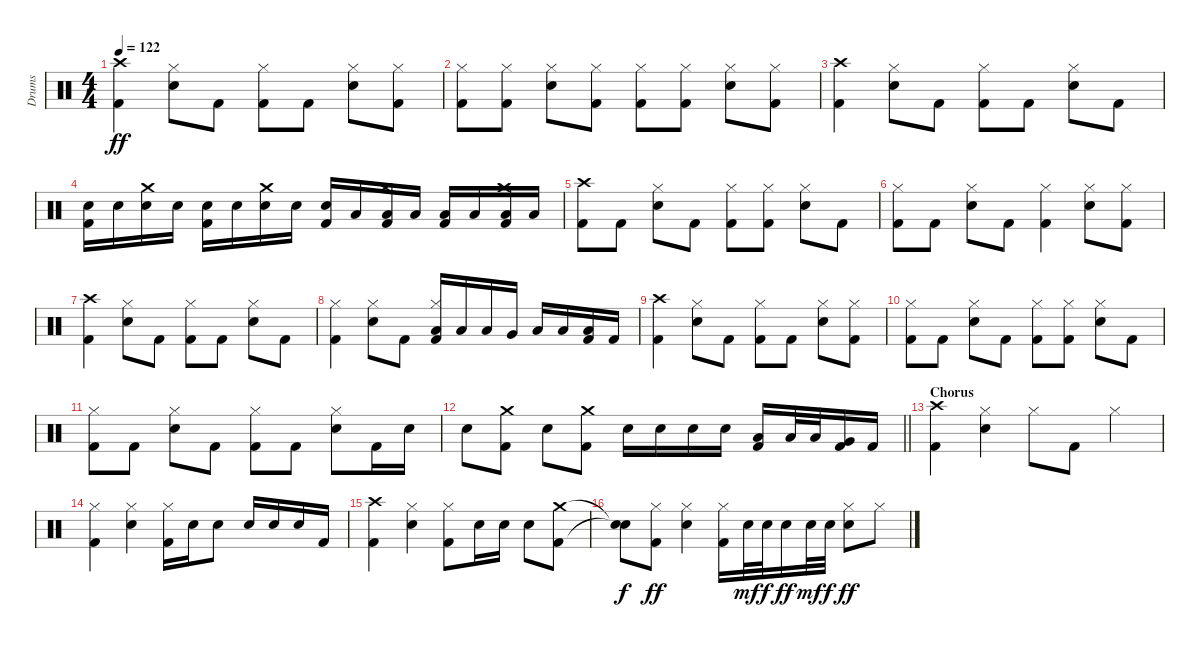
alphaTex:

\track ("Drums" "Drums") {instrument percussion}
\staff {score}
\articulation defaults
\ts (4 4)
\tempo 122
\clef neutral
\ks c
("Crash high (hit)" "Kick (hit) 2").4{dy ff} ("Hi-Hat (closed)" "Snare (hit) 2").8 "Kick (hit) 2".8 ("Hi-Hat (closed)" "Kick (hit) 2").8 "Kick (hit) 2".8 ("Hi-Hat (closed)" "Snare (hit) 2").8 ("Hi-Hat (closed)" "Kick (hit) 2").8 |
("Hi-Hat (closed)" "Kick (hit) 2").8 ("Hi-Hat (closed)" "Kick (hit) 2").8 ("Hi-Hat (closed)" "Snare (hit) 2").8 ("Hi-Hat (closed)" "Kick (hit) 2").8 ("Hi-Hat (closed)" "Kick (hit) 2").8 ("Hi-Hat (closed)" "Kick (hit) 2").8 ("Hi-Hat (closed)" "Snare (hit) 2").8 ("Hi-Hat (closed)" "Kick (hit) 2").8 |
("Crash high (hit)" "Kick (hit) 2").4 ("Hi-Hat (closed)" "Snare (hit) 2").8 "Kick (hit) 2".8 ("Hi-Hat (closed)" "Kick (hit) 2").8 "Kick (hit) 2".8 ("Hi-Hat (closed)" "Snare (hit) 2").8 "Kick (hit) 2".8 |
("Snare (hit) 2" "Kick (hit) 2").16 "Snare (hit) 2".16 ("Crash medium (hit)" "Snare (hit) 2").16 "Snare (hit) 2".16 ("Snare (hit) 2" "Kick (hit) 2").16 "Snare (hit) 2".16 ("Crash medium (hit)" "Snare (hit) 2").16 "Snare (hit) 2".16 ("Snare (hit) 2" "Kick (hit) 2").16 "Low Tom (hit)".16 ("Crash medium (hit)" "Low Tom (hit)" "Kick (hit) 2").16 "Low Tom (hit)".16 ("Low Floor Tom (hit)" "Kick (hit) 2").16 "Low Floor Tom (hit)".16 ("Crash medium (hit)" "Low Floor Tom (hit)" "Kick (hit) 2").16 "Low Floor Tom (hit)".16 |
("Crash high (hit)" "Kick (hit) 2").8 "Kick (hit) 2".8 ("Hi-Hat (closed)" "Snare (hit) 2").8 "Kick (hit) 2".8 ("Hi-Hat (closed)" "Kick (hit) 2").8 ("Hi-Hat (closed)" "Kick (hit) 2").8 ("Hi-Hat (closed)" "Snare (hit) 2").8 "Kick (hit) 2".8 |
("Hi-Hat (closed)" "Kick (hit) 2").8 "Kick (hit) 2".8 ("Hi-Hat (closed)" "Snare (hit) 2").8 "Kick (hit) 2".8 ("Hi-Hat (closed)" "Kick (hit) 2").4 ("Hi-Hat (closed)" "Snare (hit) 2").8 ("Hi-Hat (closed)" "Kick (hit) 2").8 |
("Crash high (hit)" "Kick (hit) 2").4 ("Hi-Hat (closed)" "Snare (hit) 2").8 "Kick (hit) 2".8 ("Hi-Hat (closed)" "Kick (hit) 2").8 "Kick (hit) 2".8 ("Hi-Hat (closed)" "Snare (hit) 2").8 "Kick (hit) 2".8 |
("Hi-Hat (closed)" "Kick (hit) 2").4 ("Hi-Hat (closed)" "Snare (hit) 2").8 "Kick (hit) 2".8 ("Hi-Hat (closed)" "Low Tom (hit)" "Kick (hit) 2").16 "Low Tom (hit)".16 "Low Tom (hit)".16 "Very Low Tom (hit)".16 "Low Floor Tom (hit)".16 "Low Floor Tom (hit)".16 ("Low Floor Tom (hit)" "Kick (hit) 2").16 "Kick (hit) 2".16 |
("Crash high (hit)" "Kick (hit) 2").4 ("Hi-Hat (closed)" "Snare (hit) 2").8 "Kick (hit) 2".8 ("Hi-Hat (closed)" "Kick (hit) 2").8 "Kick (hit) 2".8 ("Hi-Hat (closed)" "Snare (hit) 2").8 ("Hi-Hat (closed)" "Kick (hit) 2").8 |
("Hi-Hat (closed)" "Kick (hit) 2").8 "Kick (hit) 2".8 ("Hi-Hat (closed)" "Snare (hit) 2").8 "Kick (hit) 2".8 ("Hi-Hat (closed)" "Kick (hit) 2").8 ("Hi-Hat (closed)" "Kick (hit) 2").8 ("Hi-Hat (closed)" "Snare (hit) 2").8 "Kick (hit) 2".8 |
("Hi-Hat (closed)" "Kick (hit) 2").8 "Kick (hit) 2".8 ("Hi-Hat (closed)" "Snare (hit) 2").8 "Kick (hit) 2".8 ("Hi-Hat (closed)" "Kick (hit) 2").8 "Kick (hit) 2".8 ("Hi-Hat (closed)" "Snare (hit) 2").8 "Kick (hit) 2".16 "Snare (hit) 2".16 |
\barLineRight lightlight "Snare (hit) 2".8
("Crash medium (hit)" "Kick (hit) 2").8 "Snare (hit) 2".8 ("Crash medium (hit)" "Kick (hit) 2").8 "Snare (hit) 2".16 "Snare (hit) 2".16 "Snare (hit) 2".16 "Snare (hit) 2".16 ("Low Tom (hit)" "Kick (hit) 2").16 "Low Tom (hit)".32 "Low Tom (hit)".32 ("Very Low Tom (hit)" "Kick (hit) 2").16 "Kick (hit) 2".16 |
\section ("" "Chorus")
("Crash high (hit)" "Kick (hit) 2").4 ("Hi-Hat (closed)" "Snare (hit) 2").4 "Hi-Hat (closed)".8 "Kick (hit) 2".8 "Hi-Hat (closed)".4 |
("Hi-Hat (closed)" "Kick (hit) 2").4 ("Hi-Hat (closed)" "Snare (hit) 2").4 ("Hi-Hat (closed)" "Kick (hit) 2").16 "Snare (hit) 2".16 "Snare (hit) 2".8 "Snare (hit) 2".16 "Snare (hit) 2".16 "Snare (hit) 2".16 "Kick (hit) 2".16 |
("Crash high (hit)" "Kick (hit) 2").4 ("Hi-Hat (closed)" "Snare (hit) 2").4 ("Hi-Hat (closed)" "Kick (hit) 2").8 "Snare (hit) 2".16 "Snare (hit) 2".16 "Snare (hit) 2".8 ("Crash medium (hit)" "Kick (hit) 2").8 |
("Snare (hit)"{t} "Snare (hit)"{t}).8{dy f} ("Hi-Hat (closed)" "Kick (hit) 2").8{dy ff} ("Hi-Hat (closed)" "Snare (hit) 2").4 ("Hi-Hat (closed)" "Kick (hit) 2").16 "Snare (hit) 2".32{dy mf} "Snare (hit) 2".32{dy f} "Snare (hit) 2".16{dy ff} "Snare (hit) 2".32{dy mf} "Snare (hit) 2".32{dy f} ("Hi-Hat (closed)" "Snare (hit) 2").8{dy ff} "Hi-Hat (closed)".8
